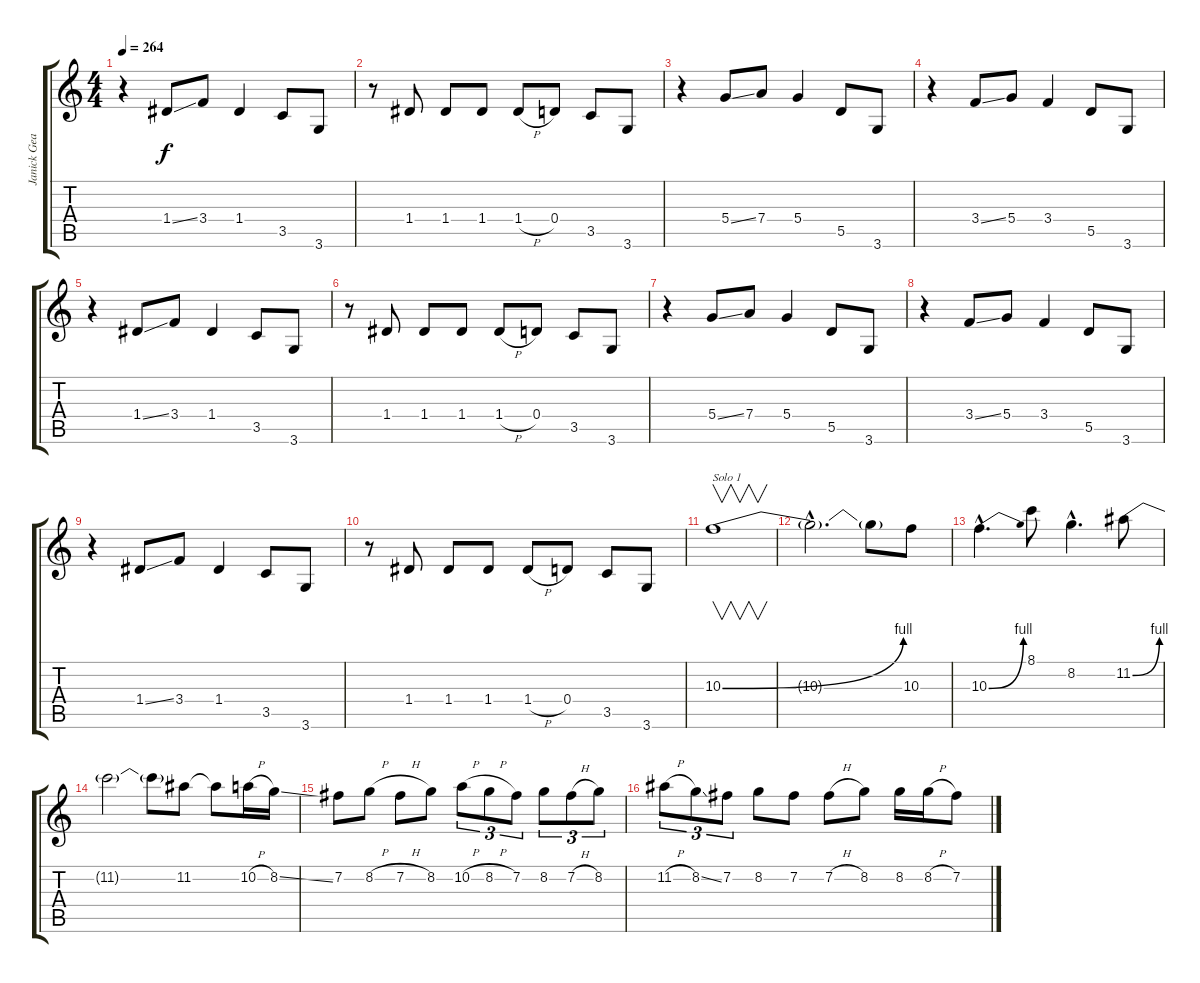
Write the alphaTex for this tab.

\track ("Janick Gears" "Janick Gea") {instrument distortionguitar}
\staff {score tabs}
\tuning (E4 B3 G3 D3 A2 E2) {hide}
\ts (4 4)
\tempo 264
\clef g2
\ks c
r.4{dy f} 1.4{ss}.8 3.4.8 1.4.4 3.5.8 3.6.8 |
r.8 1.4.8 1.4.8 1.4.8 1.4{h}.8 0.4.8 3.5.8 3.6.8 |
r.4 5.4{ss}.8 7.4.8 5.4.4 5.5.8 3.6.8 |
r.4 3.4{ss}.8 5.4.8 3.4.4 5.5.8 3.6.8 |
r.4 1.4{ss}.8 3.4.8 1.4.4 3.5.8 3.6.8 |
r.8 1.4.8 1.4.8 1.4.8 1.4{h}.8 0.4.8 3.5.8 3.6.8 |
r.4 5.4{ss}.8 7.4.8 5.4.4 5.5.8 3.6.8 |
r.4 3.4{ss}.8 5.4.8 3.4.4 5.5.8 3.6.8 |
r.4 1.4{ss}.8 3.4.8 1.4.4 3.5.8 3.6.8 |
r.8 1.4.8 1.4.8 1.4.8 1.4{h}.8 0.4.8 3.5.8 3.6.8 |
10.3{be (bend 0 0 60 4)}.1{v txt "Solo 1"} |
10.3{hac t}.2{d} 10.3{t}.8 10.3.8 |
10.3{be (bend 0 0 60 4) hac}.4{d} 8.1.8 8.2{hac}.4{d} 11.2{be (bend 0 0 60 4)}.8 |
11.2{t}.2 11.2{t}.8 11.2.8 11.2{t}.8 10.2{h}.16 8.2{ss}.16 |
7.2.8 8.2{h}.8 7.2{h}.8 8.2.8 10.2{h}.8{tu (3 2)} 8.2{h}.8{tu (3 2)} 7.2.8{tu (3 2)} 8.2.8{tu (3 2)} 7.2{h}.8{tu (3 2)} 8.2.8{tu (3 2)} |
11.2{h}.8{tu (3 2)} 8.2{ss}.8{tu (3 2)} 7.2.8{tu (3 2)} 8.2.8 7.2.8 7.2{h}.8 8.2.8 8.2.16 8.2{h}.16 7.2.8
